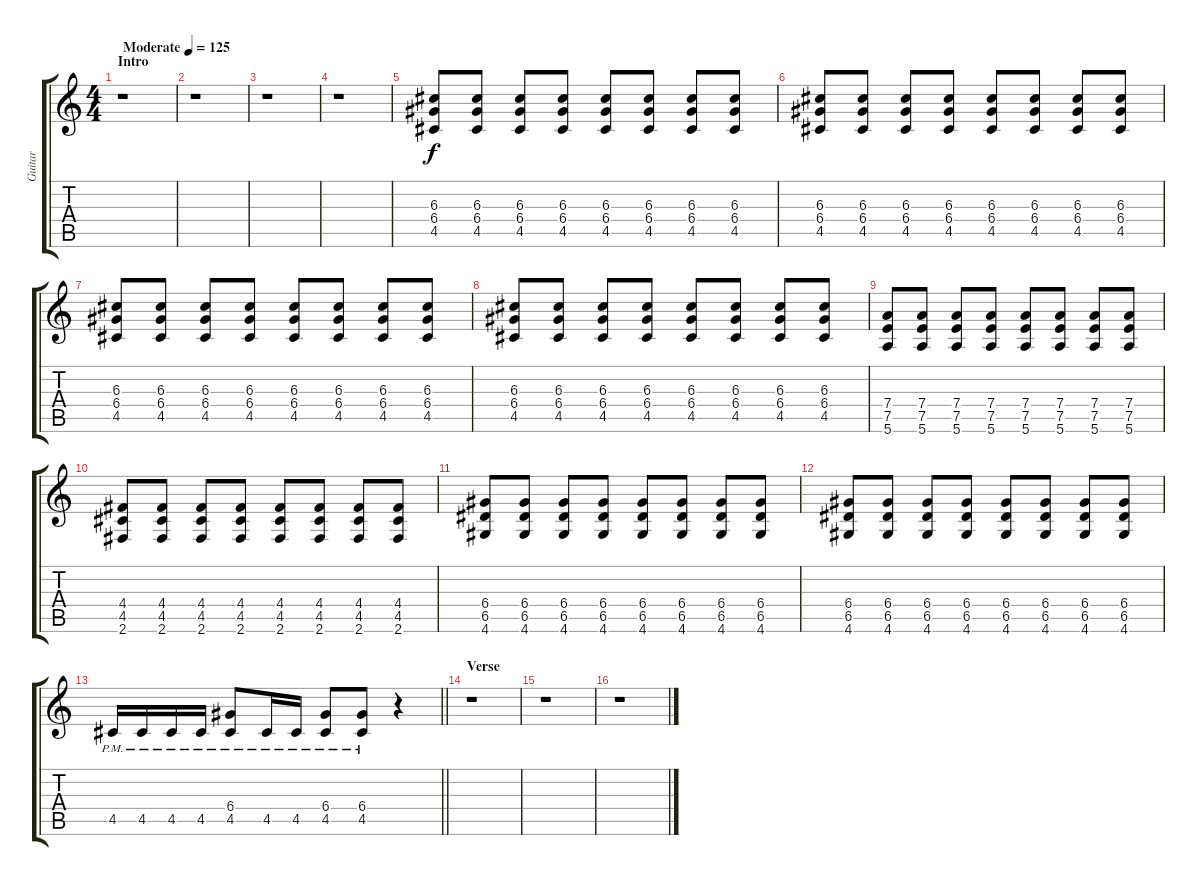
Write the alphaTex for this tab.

\track ("Guitar" "Guitar") {instrument distortionguitar}
\staff {score tabs}
\tuning (E4 B3 G3 D3 A2 E2) {hide}
\ts (4 4)
\section ("" "Intro ")
\tempo (125 "Moderate")
\clef g2
\ks c
r.1{dy f instrument distortionguitar} |
r.1 |
r.1 |
r.1 |
(6.3 6.4 4.5).8 (6.3 6.4 4.5).8 (6.3 6.4 4.5).8 (6.3 6.4 4.5).8 (6.3 6.4 4.5).8 (6.3 6.4 4.5).8 (6.3 6.4 4.5).8 (6.3 6.4 4.5).8 |
(6.3 6.4 4.5).8 (6.3 6.4 4.5).8 (6.3 6.4 4.5).8 (6.3 6.4 4.5).8 (6.3 6.4 4.5).8 (6.3 6.4 4.5).8 (6.3 6.4 4.5).8 (6.3 6.4 4.5).8 |
(6.3 6.4 4.5).8 (6.3 6.4 4.5).8 (6.3 6.4 4.5).8 (6.3 6.4 4.5).8 (6.3 6.4 4.5).8 (6.3 6.4 4.5).8 (6.3 6.4 4.5).8 (6.3 6.4 4.5).8 |
(6.3 6.4 4.5).8 (6.3 6.4 4.5).8 (6.3 6.4 4.5).8 (6.3 6.4 4.5).8 (6.3 6.4 4.5).8 (6.3 6.4 4.5).8 (6.3 6.4 4.5).8 (6.3 6.4 4.5).8 |
(7.4 7.5 5.6).8 (7.4 7.5 5.6).8 (7.4 7.5 5.6).8 (7.4 7.5 5.6).8 (7.4 7.5 5.6).8 (7.4 7.5 5.6).8 (7.4 7.5 5.6).8 (7.4 7.5 5.6).8 |
(4.4 4.5 2.6).8 (4.4 4.5 2.6).8 (4.4 4.5 2.6).8 (4.4 4.5 2.6).8 (4.4 4.5 2.6).8 (4.4 4.5 2.6).8 (4.4 4.5 2.6).8 (4.4 4.5 2.6).8 |
(6.4 6.5 4.6).8 (6.4 6.5 4.6).8 (6.4 6.5 4.6).8 (6.4 6.5 4.6).8 (6.4 6.5 4.6).8 (6.4 6.5 4.6).8 (6.4 6.5 4.6).8 (6.4 6.5 4.6).8 |
(6.4 6.5 4.6).8 (6.4 6.5 4.6).8 (6.4 6.5 4.6).8 (6.4 6.5 4.6).8 (6.4 6.5 4.6).8 (6.4 6.5 4.6).8 (6.4 6.5 4.6).8 (6.4 6.5 4.6).8 |
\barLineRight lightlight
4.5{pm}.16 4.5{pm}.16 4.5{pm}.16 4.5{pm}.16 (6.4{pm} 4.5{pm}).8 4.5{pm}.16 4.5{pm}.16 (6.4{pm} 4.5{pm}).8 (6.4{pm} 4.5{pm}).8 r.4 |
\section ("" "Verse ")
r.1 |
r.1 |
r.1
